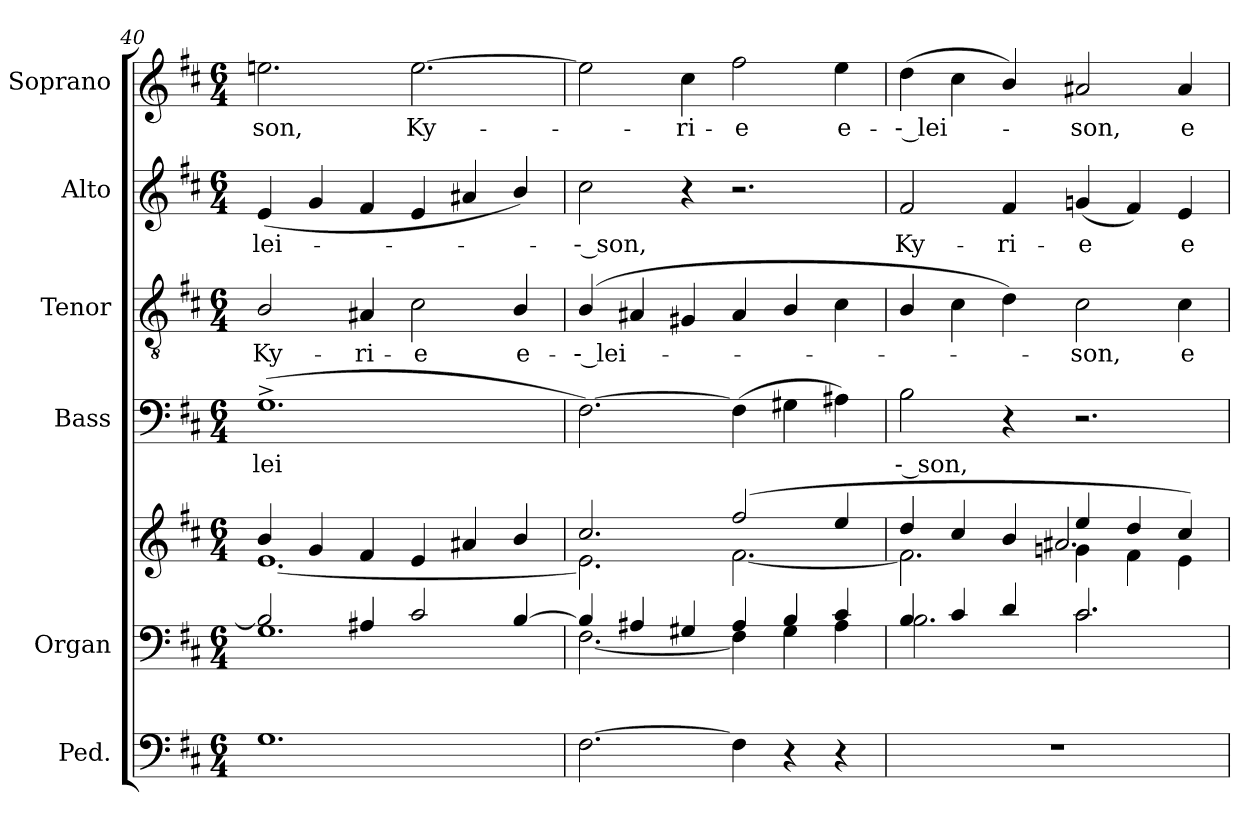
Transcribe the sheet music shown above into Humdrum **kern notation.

**kern	**kern	**kern	**kern	**text	**kern	**text	**kern	**text	**kern	**text
*part6	*part5	*part5	*part4	*part4	*part3	*part3	*part2	*part2	*part1	*part1
*staff7	*staff6	*staff5	*staff4	*staff4	*staff3	*staff3	*staff2	*staff2	*staff1	*staff1
*I"Ped.	*I"Organ	*	*I"Bass	*	*I"Tenor	*	*I"Alto	*	*I"Soprano	*
*	*I'Org.	*	*I'B.	*	*I'T.	*	*I'A.	*	*I'S.	*
*clefF4	*clefF4	*clefG2	*clefF4	*	*clefGv2	*	*clefG2	*	*clefG2	*
*	*	*	*	*	*ITrd7c12	*	*	*	*	*
*k[f#c#]	*k[f#c#]	*k[f#c#]	*k[f#c#]	*	*k[f#c#]	*	*k[f#c#]	*	*k[f#c#]	*
*D:	*D:	*D:	*D:	*	*D:	*	*D:	*	*D:	*
*M6/4	*M6/4	*M6/4	*M6/4	*	*M6/4	*	*M6/4	*	*M6/4	*
=40	=40	=40	=40	=40	=40	=40	=40	=40	=40	=40
*	*^	*^	*	*	*	*	*	*	*	*
!	!	!	!	!	!	!LO:LY:b:color=#000000	!	!	!	!	!	!
!	!	!	!	!	!	!	!	!LO:LY:b:color=#000000	!	!	!	!
!	!	!	!	!	!	!	!	!	!	!LO:LY:b:color=#000000	!	!
!	!	!	!	!	!	!	!	!	!	!	!	!LO:LY:b:color=#000000
1.Gi	2Bi/]	1.Gi	4bi/	[1.ei	(1.G^i	-lei-	2BBi/	Ky-	(4ei/	-lei-	2.eeni\	-son,
.	.	.	4gi/	.	.	.	.	.	4gi/	.	.	.
!	!	!	!	!	!	!	!	!LO:LY:b:color=#000000	!	!	!	!
.	4A#Xi/	.	4f#i/	.	.	.	4AA#Xi/	-ri-	4f#i/	.	.	.
!	!	!	!	!	!	!	!	!LO:LY:b:color=#000000	!	!	!	!
!	!	!	!	!	!	!	!	!	!	!	!	!LO:LY:b:color=#000000
.	2c#i/	.	4ei/	.	.	.	2C#i\	-e	4ei/	.	[2.eei\	Ky-
.	.	.	4a#Xi/	.	.	.	.	.	4a#Xi/	.	.	.
!	!	!	!	!	!	!	!	!LO:LY:b:color=#000000	!	!	!	!
.	[4Bi/	.	4bi/	.	.	.	4BBi/	e-	4bi/)	.	.	.
!!LO:LB:g=z
=41	=41	=41	=41	=41	=41	=41	=41	=41	=41	=41	=41	=41
!	!	!	!	!	!	!LO:LY:b:color=#000000	!	!	!	!	!	!
!	!	!	!	!	!	!	!	!LO:LY:b:color=#000000	!	!	!	!
!	!	!	!	!	!	!	!	!	!	!LO:LY:b:color=#000000	!	!
[2.F#i\	4Bi/]	[2.F#i\	2.cc#i/	2.ei\]	[2.F#i\)	---	(4BBi/	-- lei-	2cc#i\	-- son,	2eei\]	.
.	4A#Xi/	.	.	.	.	.	4AA#Xi/	.	.	.	.	.
!	!	!	!	!	!	!	!	!	!	!	!	!LO:LY:b:color=#000000
.	4G#Xi/	.	.	.	.	.	4GG#Xi/	.	4r	.	4cc#i\	-ri-
!	!	!	!	!	!	!	!	!	!	!	!	!LO:LY:b:color=#000000
4F#i\]	4A#i/	4F#i\]	(2ff#i/	[2.f#i\	(4F#i\]	.	4AA#i/	.	2.r	.	2ff#i\	-e
4r	4Bi/	4G#i\	.	.	4G#Xi\	.	4BBi/	.	.	.	.	.
!	!	!	!	!	!	!	!	!	!	!	!	!LO:LY:b:color=#000000
4r	4c#i/	4A#i\	4eei/	.	4A#Xi\)	.	4C#i\	.	.	.	4eei\	e-
*	*	*	*v	*v	*	*	*	*	*	*	*	*
=42	=42	=42	=42	=42	=42	=42	=42	=42	=42	=42	=42
!LO:N:vis=1	!	!	!	!	!	!	!	!	!	!	!
*	*	*	*^	*	*	*	*	*	*	*	*
*	*	*	*	*^	*	*	*	*	*	*	*	*
!	!	!	!	!	!	!	!LO:LY:b:color=#000000	!	!	!	!	!	!
!	!	!	!	!	!	!	!	!	!	!	!LO:LY:b:color=#000000	!	!
!	!	!	!	!	!	!	!	!	!	!	!	!	!LO:LY:b:color=#000000
1.r	4Bi/	2.Bi\	4ddi/	2.f#i\]	2.ryy	2Bi\	-- son,	4BBi/	.	2f#i/	Ky-	(4ddi\	-- lei-
.	4c#i/	.	4cc#i/	.	.	.	.	4C#i\	.	.	.	4cc#i\	.
!	!	!	!	!	!	!	!	!	!	!	!LO:LY:b:color=#000000	!	!
.	4di/	.	4bi/	.	.	4r	.	4Di\)	.	4f#i/	-ri-	4bi/)	.
!	!	!	!	!	!	!	!	!	!LO:LY:b:color=#000000	!	!	!	!
!	!	!	!	!	!	!	!	!	!	!	!LO:LY:b:color=#000000	!	!
!	!	!	!	!	!	!	!	!	!	!	!	!	!LO:LY:b:color=#000000
.	2.c#i/	2.c#i\	4eei/	4gni\	2.a#Xi/	2.r	.	2C#i\	-son,	(4gni/	-e	2a#Xi/	-son,
.	.	.	4ddi/	4f#i\	.	.	.	.	.	4f#i/)	.	.	.
!	!	!	!	!	!	!	!	!	!LO:LY:b:color=#000000	!	!	!	!
!	!	!	!	!	!	!	!	!	!	!	!LO:LY:b:color=#000000	!	!
!	!	!	!	!	!	!	!	!	!	!	!	!	!LO:LY:b:color=#000000
.	.	.	4cc#i/)	4ei\	.	.	.	4C#i\	e-	4ei/	e-	4a#i/	e-
*	*v	*v	*	*	*	*	*	*	*	*	*	*	*
*	*	*v	*v	*v	*	*	*	*	*	*	*	*
=	=	=	=	=	=	=	=	=	=	=
*-	*-	*-	*-	*-	*-	*-	*-	*-	*-	*-
